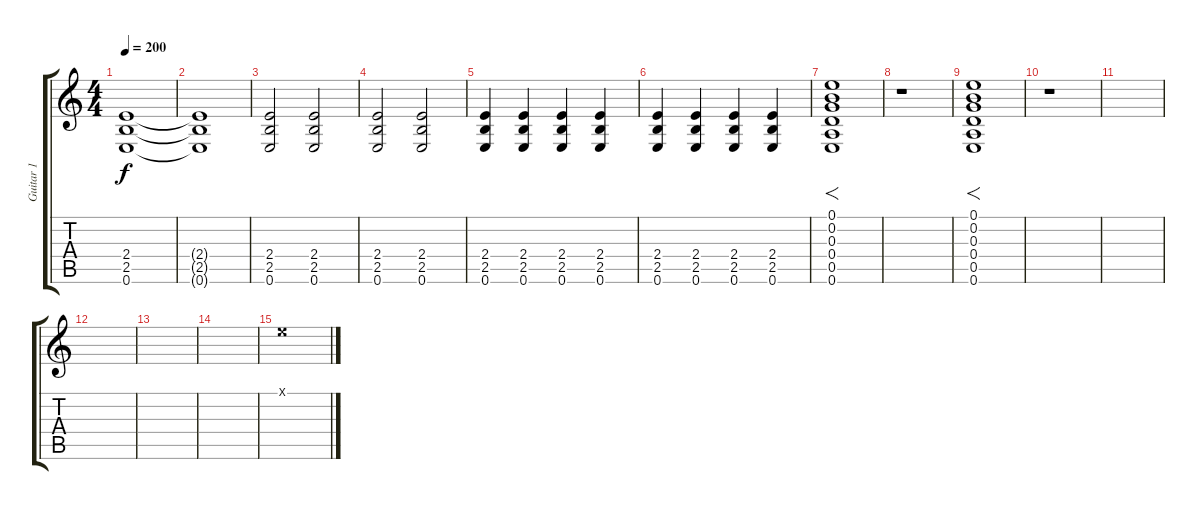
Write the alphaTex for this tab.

\track ("Guitar 1" "Guitar 1") {instrument distortionguitar}
\staff {score tabs}
\tuning (E4 B3 G3 D3 A2 E2) {hide}
\ts (4 4)
\tempo 200
\clef g2
\ks c
(2.4{t} 2.5{t} 0.6{t}).1{dy f} |
(2.4{t} 2.5{t} 0.6{t}).1 |
(2.4 2.5 0.6).2 (2.4 2.5 0.6).2 |
(2.4 2.5 0.6).2 (2.4 2.5 0.6).2 |
(2.4 2.5 0.6).4 (2.4 2.5 0.6).4 (2.4 2.5 0.6).4 (2.4 2.5 0.6).4 |
(2.4 2.5 0.6).4 (2.4 2.5 0.6).4 (2.4 2.5 0.6).4 (2.4 2.5 0.6).4 |
(0.1 0.2 0.3 0.4 0.5 0.6).1{f} |
r.1 |
(0.1 0.2 0.3 0.4 0.5 0.6).1{f} |
r.1 |
|
|
|
|
0.1{x}.1
